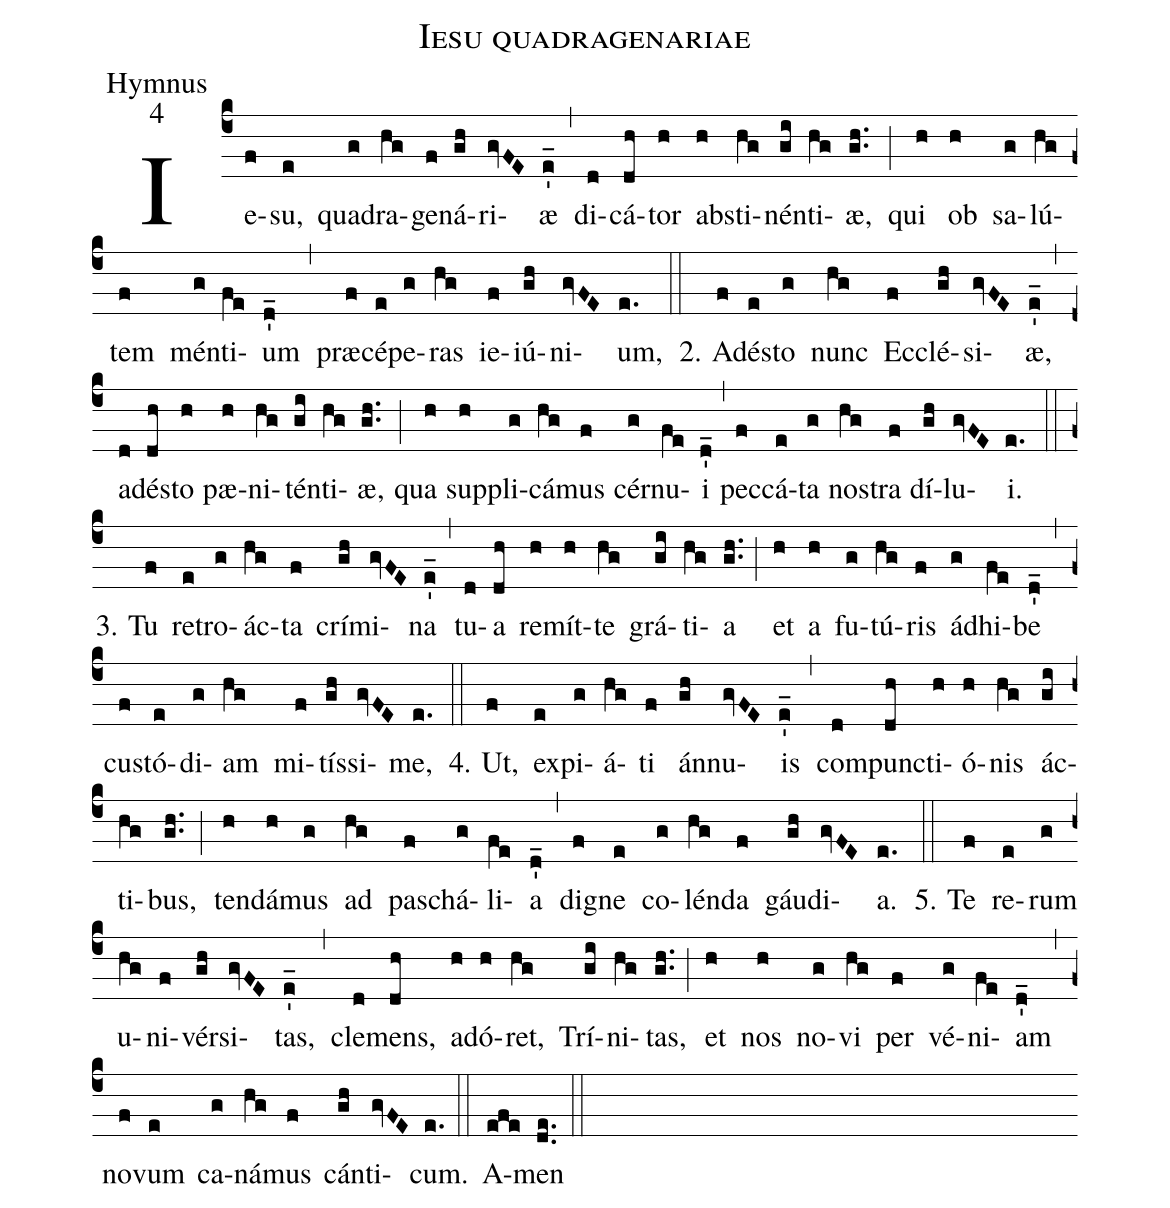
name:Iesu quadragenariae;
office-part:Hymnus;
mode:4;
%%
(c4)Ie(f)su,(e) qua(g)dra(hg)ge(f)ná(gh)ri(gvFE)æ(e'_) (,)
di(d)cá(dh)tor(h) abs(h)ti(hg)nén(gi)ti(hg)æ,(g.h.) (;)
qui(h) ob(h) sa(g)lú(hg)tem(f) mén(g)ti(fe)um(d'_) (,)
præ(f)cé(e)pe(g)ras(hg) ie(f)iú(gh)ni(gvFE)um,(e.) (::)
2. Ad(f)és(e)to(g) nunc(hg) Ec(f)clé(gh)si(gvFE)æ,(e'_) (,)
ad(d)és(dh)to(h) pæ(h)ni(hg)tén(gi)ti(hg)æ,(g.h.) (;)
qua(h) sup(h)pli(g)cá(hg)mus(f) cér(g)nu(fe)i(d'_) (,)
pec(f)cá(e)ta(g) nos(hg)tra(f) dí(gh)lu(gvFE)i.(e.) (::)

3. Tu(f) re(e)tro(g)ác(hg)ta(f) crí(gh)mi(gvFE)na(e'_) (,)
tu(d)a(dh) re(h)mít(h)te(hg) grá(gi)ti(hg)a(g.h.) (;)
et(h) a(h) fu(g)tú(hg)ris(f) ád(g)hi(fe)be(d'_) (,)
cus(f)tó(e)di(g)am(hg) mi(f)tís(gh)si(gvFE)me,(e.) (::)

4. Ut,(f) ex(e)pi(g)á(hg)ti(f) án(gh)nu(gvFE)is(e'_) (,)
com(d)punc(dh)ti(h)ó(h)nis(hg) ác(gi)ti(hg)bus,(g.h.) (;)
ten(h)dá(h)mus(g) ad(hg) pas(f)chá(g)li(fe)a(d'_) (,)
di(f)gne(e) co(g)lén(hg)da(f) gáu(gh)di(gvFE)a.(e.) (::)

5. Te(f) re(e)rum(g) u(hg)ni(f)vér(gh)si(gvFE)tas,(e'_) (,)
cle(d)mens,(dh) ad(h)ó(h)ret,(hg) Trí(gi)ni(hg)tas,(g.h.) (;)
et(h) nos(h) no(g)vi(hg) per(f) vé(g)ni(fe)am(d'_) (,)
no(f)vum(e) ca(g)ná(hg)mus(f) cán(gh)ti(gvFE)cum.(e.) (::) A(efe)men(d.e.) (::)
